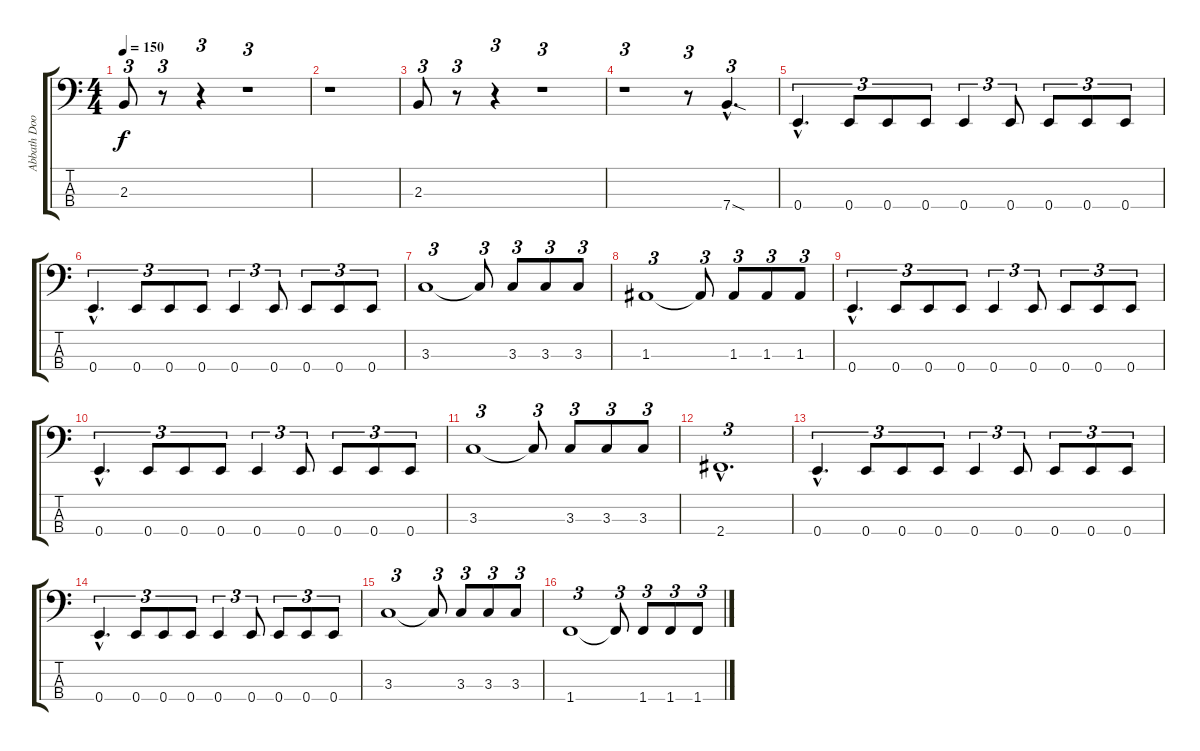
\track ("Abbath Doom Occulta (Bass)" "Abbath Doo") {instrument electricbasspick}
\staff {score tabs}
\tuning (G2 D2 A1 E1) {hide}
\ts (4 4)
\tempo 150
\clef f4
\ks c
2.3.8{tu (3 2) dy f} r.8{tu (3 2)} r.4{tu (3 2)} r.1{tu (3 2)} |
r.1 |
2.3.8{tu (3 2)} r.8{tu (3 2)} r.4{tu (3 2)} r.1{tu (3 2)} |
r.1{tu (3 2)} r.8{tu (3 2)} 7.4{sod hac}.4{d tu (3 2)} |
0.4{hac}.4{d tu (3 2)} 0.4.8{tu (3 2)} 0.4.8{tu (3 2)} 0.4.8{tu (3 2)} 0.4.4{tu (3 2)} 0.4.8{tu (3 2)} 0.4.8{tu (3 2)} 0.4.8{tu (3 2)} 0.4.8{tu (3 2)} |
0.4{hac}.4{d tu (3 2)} 0.4.8{tu (3 2)} 0.4.8{tu (3 2)} 0.4.8{tu (3 2)} 0.4.4{tu (3 2)} 0.4.8{tu (3 2)} 0.4.8{tu (3 2)} 0.4.8{tu (3 2)} 0.4.8{tu (3 2)} |
3.3.1{tu (3 2)} 3.3{t}.8{tu (3 2)} 3.3.8{tu (3 2)} 3.3.8{tu (3 2)} 3.3.8{tu (3 2)} |
1.3.1{tu (3 2)} 1.3{t}.8{tu (3 2)} 1.3.8{tu (3 2)} 1.3.8{tu (3 2)} 1.3.8{tu (3 2)} |
0.4{hac}.4{d tu (3 2)} 0.4.8{tu (3 2)} 0.4.8{tu (3 2)} 0.4.8{tu (3 2)} 0.4.4{tu (3 2)} 0.4.8{tu (3 2)} 0.4.8{tu (3 2)} 0.4.8{tu (3 2)} 0.4.8{tu (3 2)} |
0.4{hac}.4{d tu (3 2)} 0.4.8{tu (3 2)} 0.4.8{tu (3 2)} 0.4.8{tu (3 2)} 0.4.4{tu (3 2)} 0.4.8{tu (3 2)} 0.4.8{tu (3 2)} 0.4.8{tu (3 2)} 0.4.8{tu (3 2)} |
3.3.1{tu (3 2)} 3.3{t}.8{tu (3 2)} 3.3.8{tu (3 2)} 3.3.8{tu (3 2)} 3.3.8{tu (3 2)} |
2.4{hac}.1{d tu (3 2)} |
0.4{hac}.4{d tu (3 2)} 0.4.8{tu (3 2)} 0.4.8{tu (3 2)} 0.4.8{tu (3 2)} 0.4.4{tu (3 2)} 0.4.8{tu (3 2)} 0.4.8{tu (3 2)} 0.4.8{tu (3 2)} 0.4.8{tu (3 2)} |
0.4{hac}.4{d tu (3 2)} 0.4.8{tu (3 2)} 0.4.8{tu (3 2)} 0.4.8{tu (3 2)} 0.4.4{tu (3 2)} 0.4.8{tu (3 2)} 0.4.8{tu (3 2)} 0.4.8{tu (3 2)} 0.4.8{tu (3 2)} |
3.3.1{tu (3 2)} 3.3{t}.8{tu (3 2)} 3.3.8{tu (3 2)} 3.3.8{tu (3 2)} 3.3.8{tu (3 2)} |
1.4.1{tu (3 2)} 1.4{t}.8{tu (3 2)} 1.4.8{tu (3 2)} 1.4.8{tu (3 2)} 1.4.8{tu (3 2)}
